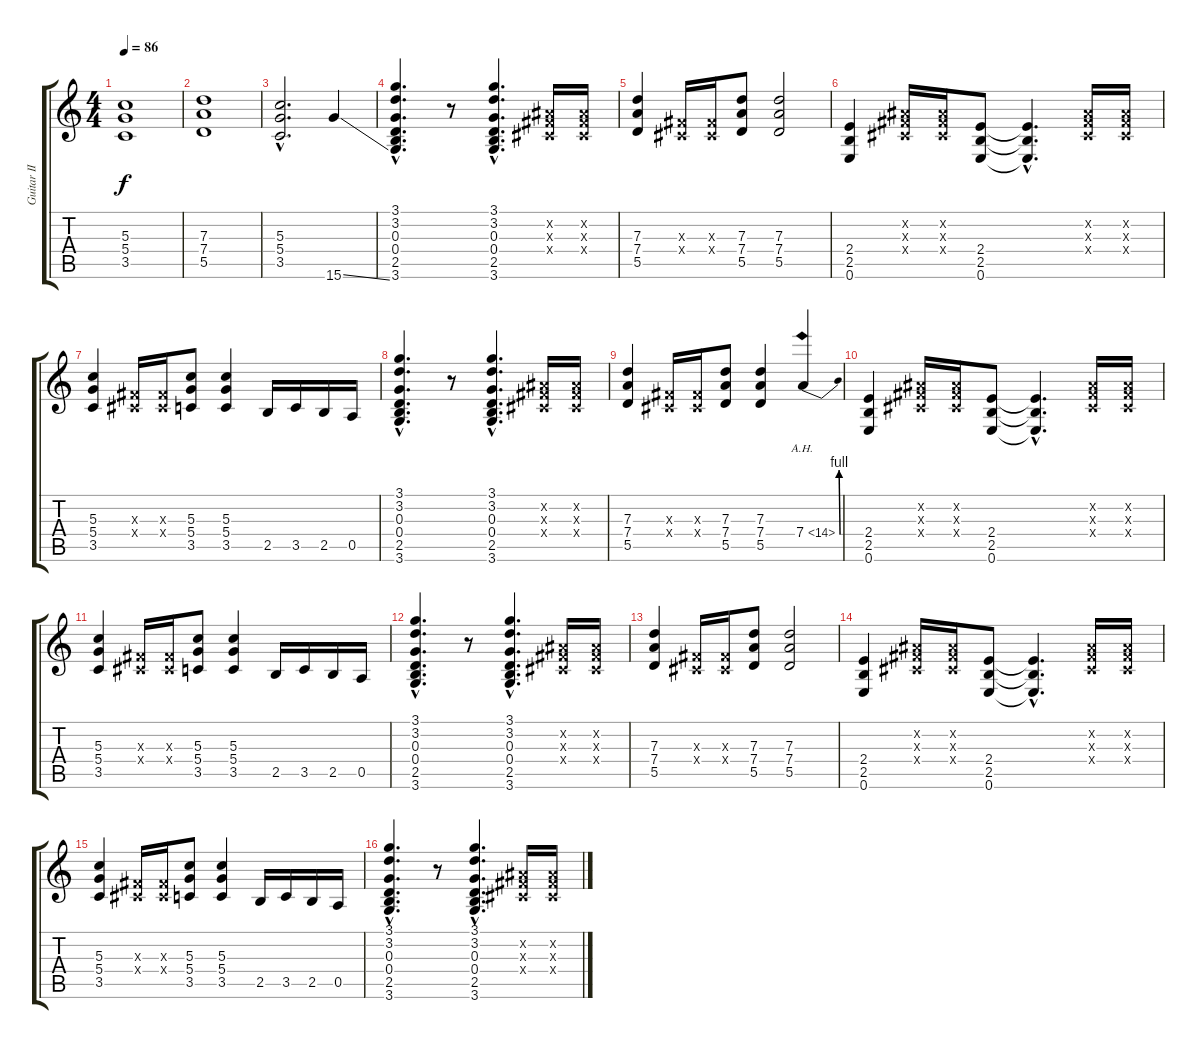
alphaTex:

\track ("Guitar II" "Guitar II") {instrument overdrivenguitar}
\staff {score tabs}
\tuning (E4 B3 G3 D3 A2 E2) {hide}
\ts (4 4)
\tempo 86
\clef g2
\ks c
(5.3 5.4 3.5).1{dy f} |
(7.3 7.4 5.5).1 |
(5.3{hac} 5.4{hac} 3.5{hac}).2{d} 15.6{ss}.4 |
(3.1{hac} 3.2{hac} 0.3{hac} 0.4{hac} 2.5{hac} 3.6{hac}).4{d} r.8 (3.1{hac} 3.2{hac} 0.3{hac} 0.4{hac} 2.5{hac} 3.6{hac}).4{d} (-1.2{x} -1.3{x} -1.4{x}).16 (-1.2{x} -1.3{x} -1.4{x}).16 |
(7.3 7.4 5.5).4 (-1.3{x} -1.4{x}).16 (-1.3{x} -1.4{x}).16 (7.3 7.4 5.5).8 (7.3 7.4 5.5).2 |
(2.4 2.5 0.6).4 (-1.2{x} -1.3{x} -1.4{x}).16 (-1.2{x} -1.3{x} -1.4{x}).16 (2.4 2.5 0.6).8 (2.4{hac t} 2.5{hac t} 0.6{hac t}).4{d} (-1.2{x} -1.3{x} -1.4{x}).16 (-1.2{x} -1.3{x} -1.4{x}).16 |
(5.3 5.4 3.5).4 (-1.3{x} -1.4{x}).16 (-1.3{x} -1.4{x}).16 (5.3 5.4 3.5).8 (5.3 5.4 3.5).4 2.5.16 3.5.16 2.5.16 0.5.16 |
(3.1{hac} 3.2{hac} 0.3{hac} 0.4{hac} 2.5{hac} 3.6{hac}).4{d} r.8 (3.1{hac} 3.2{hac} 0.3{hac} 0.4{hac} 2.5{hac} 3.6{hac}).4{d} (-1.2{x} -1.3{x} -1.4{x}).16 (-1.2{x} -1.3{x} -1.4{x}).16 |
(7.3 7.4 5.5).4 (-1.3{x} -1.4{x}).16 (-1.3{x} -1.4{x}).16 (7.3 7.4 5.5).8 (7.3 7.4 5.5).4 7.4{be (bend 0 0 60 4) ah 7}.4 |
(2.4 2.5 0.6).4 (-1.2{x} -1.3{x} -1.4{x}).16 (-1.2{x} -1.3{x} -1.4{x}).16 (2.4 2.5 0.6).8 (2.4{hac t} 2.5{hac t} 0.6{hac t}).4{d} (-1.2{x} -1.3{x} -1.4{x}).16 (-1.2{x} -1.3{x} -1.4{x}).16 |
(5.3 5.4 3.5).4 (-1.3{x} -1.4{x}).16 (-1.3{x} -1.4{x}).16 (5.3 5.4 3.5).8 (5.3 5.4 3.5).4 2.5.16 3.5.16 2.5.16 0.5.16 |
(3.1{hac} 3.2{hac} 0.3{hac} 0.4{hac} 2.5{hac} 3.6{hac}).4{d} r.8 (3.1{hac} 3.2{hac} 0.3{hac} 0.4{hac} 2.5{hac} 3.6{hac}).4{d} (-1.2{x} -1.3{x} -1.4{x}).16 (-1.2{x} -1.3{x} -1.4{x}).16 |
(7.3 7.4 5.5).4 (-1.3{x} -1.4{x}).16 (-1.3{x} -1.4{x}).16 (7.3 7.4 5.5).8 (7.3 7.4 5.5).2 |
(2.4 2.5 0.6).4 (-1.2{x} -1.3{x} -1.4{x}).16 (-1.2{x} -1.3{x} -1.4{x}).16 (2.4 2.5 0.6).8 (2.4{hac t} 2.5{hac t} 0.6{hac t}).4{d} (-1.2{x} -1.3{x} -1.4{x}).16 (-1.2{x} -1.3{x} -1.4{x}).16 |
(5.3 5.4 3.5).4 (-1.3{x} -1.4{x}).16 (-1.3{x} -1.4{x}).16 (5.3 5.4 3.5).8 (5.3 5.4 3.5).4 2.5.16 3.5.16 2.5.16 0.5.16 |
(3.1{hac} 3.2{hac} 0.3{hac} 0.4{hac} 2.5{hac} 3.6{hac}).4{d} r.8 (3.1{hac} 3.2{hac} 0.3{hac} 0.4{hac} 2.5{hac} 3.6{hac}).4{d} (-1.2{x} -1.3{x} -1.4{x}).16 (-1.2{x} -1.3{x} -1.4{x}).16
